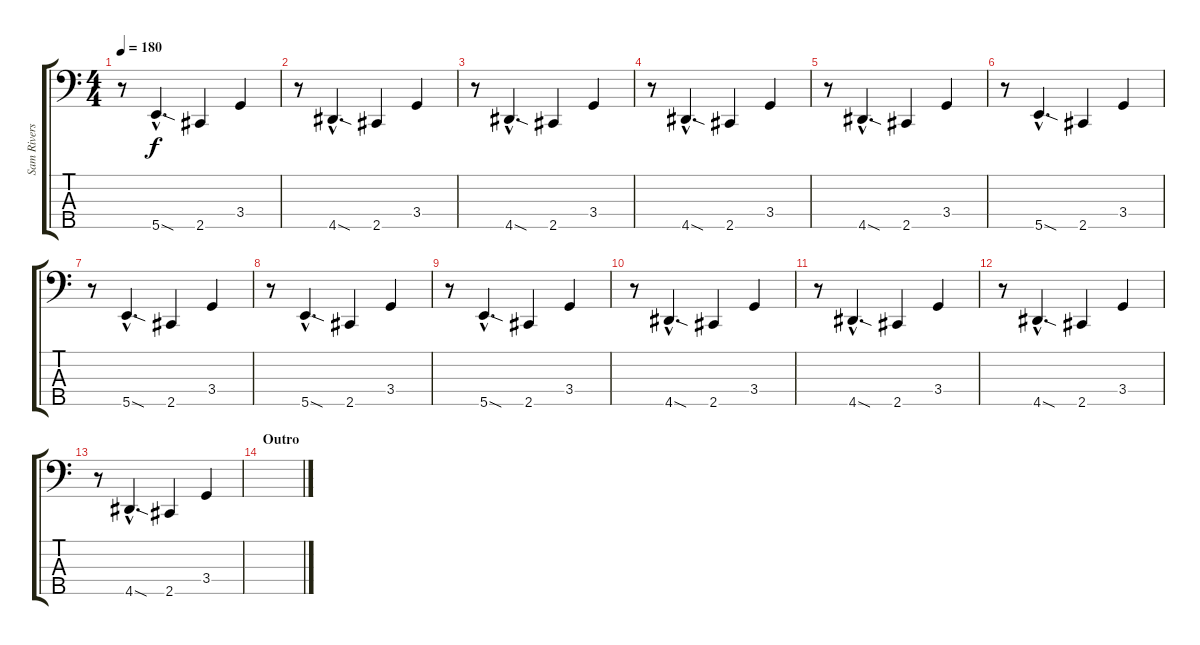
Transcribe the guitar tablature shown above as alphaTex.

\track ("Sam Rivers" "Sam Rivers") {instrument electricbassfinger}
\staff {score tabs}
\tuning (G2 D2 A1 E1 B0) {hide}
\ts (4 4)
\tempo 180
\clef f4
\ks c
r.8{dy f} 5.5{sod hac}.4{d} 2.5.4 3.4.4 |
r.8 4.5{sod hac}.4{d} 2.5.4 3.4.4 |
r.8 4.5{sod hac}.4{d} 2.5.4 3.4.4 |
r.8 4.5{sod hac}.4{d} 2.5.4 3.4.4 |
r.8 4.5{sod hac}.4{d} 2.5.4 3.4.4 |
r.8 5.5{sod hac}.4{d} 2.5.4 3.4.4 |
r.8 5.5{sod hac}.4{d} 2.5.4 3.4.4 |
r.8 5.5{sod hac}.4{d} 2.5.4 3.4.4 |
r.8 5.5{sod hac}.4{d} 2.5.4 3.4.4 |
r.8 4.5{sod hac}.4{d} 2.5.4 3.4.4 |
r.8 4.5{sod hac}.4{d} 2.5.4 3.4.4 |
r.8 4.5{sod hac}.4{d} 2.5.4 3.4.4 |
r.8 4.5{sod hac}.4{d} 2.5.4 3.4.4 |
\section ("" "Outro")
